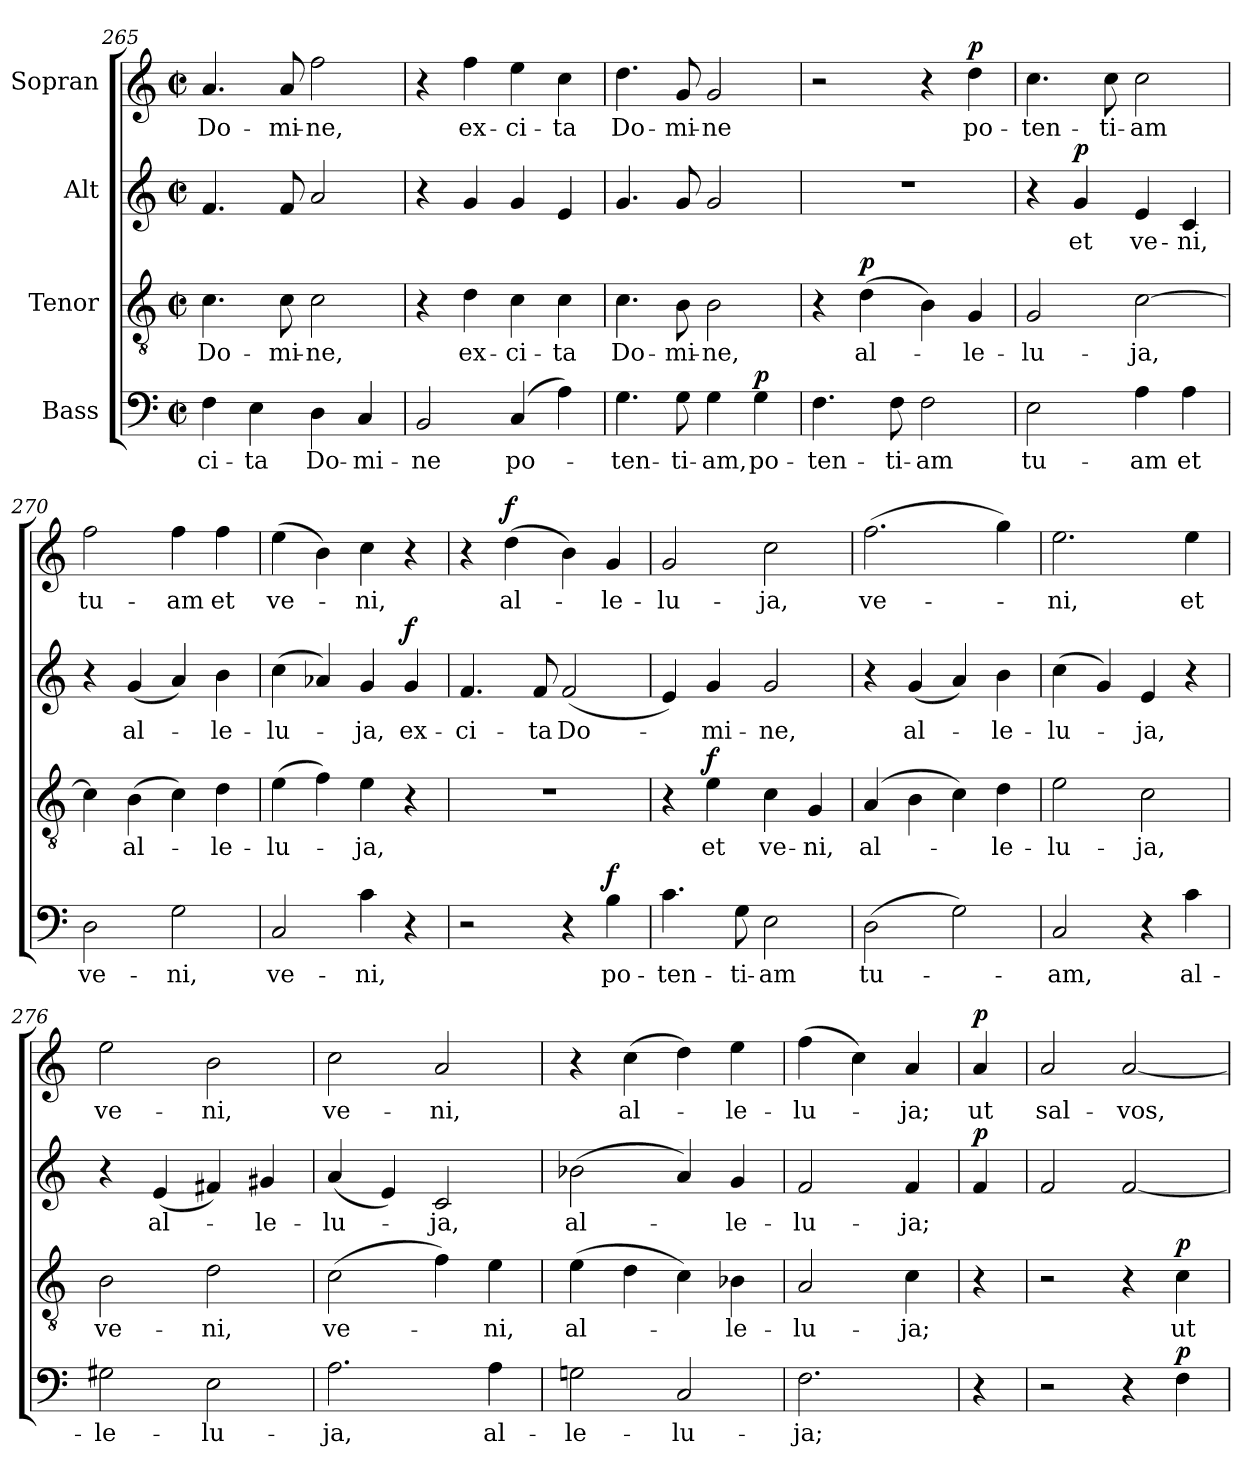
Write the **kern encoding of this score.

**kern	**text	**dynam	**kern	**text	**dynam	**kern	**text	**dynam	**kern	**text	**dynam
*part4	*part4	*part4	*part3	*part3	*part3	*part2	*part2	*part2	*part1	*part1	*part1
*staff4	*staff4	*staff4	*staff3	*staff3	*staff3	*staff2	*staff2	*staff2	*staff1	*staff1	*staff1
*I"Bass	*	*	*I"Tenor	*	*	*I"Alt	*	*	*I"Sopran	*	*
*clefF4	*	*	*clefGv2	*	*	*clefG2	*	*	*clefG2	*	*
*k[]	*	*	*k[]	*	*	*k[]	*	*	*k[]	*	*
*C:	*	*	*C:	*	*	*C:	*	*	*C:	*	*
*M2/2	*	*	*M2/2	*	*	*M2/2	*	*	*M2/2	*	*
*met(c|)	*	*	*met(c|)	*	*	*met(c|)	*	*	*met(c|)	*	*
=265	=265	=265	=265	=265	=265	=265	=265	=265	=265	=265	=265
4F\	-ci-	.	4.c\	Do-	.	4.f/	.	.	4.a/	Do-	.
4E\	-ta	.	.	.	.	.	.	.	.	.	.
.	.	.	8c\	-mi-	.	8f/	.	.	8a/	-mi-	.
4D\	Do-	.	2c\	-ne,	.	2a/	.	.	2ff\	-ne,	.
4C/	-mi-	.	.	.	.	.	.	.	.	.	.
=266	=266	=266	=266	=266	=266	=266	=266	=266	=266	=266	=266
2BB/	-ne	.	4r	.	.	4r	.	.	4r	.	.
.	.	.	4d\	ex-	.	4g/	.	.	4ff\	ex-	.
(4C/	po-	.	4c\	-ci-	.	4g/	.	.	4ee\	-ci-	.
4A\)	.	.	4c\	-ta	.	4e/	.	.	4cc\	-ta	.
=267	=267	=267	=267	=267	=267	=267	=267	=267	=267	=267	=267
4.G\	-ten-	.	4.c\	Do-	.	4.g/	.	.	4.dd\	Do-	.
8G\	-ti-	.	8B\	-mi-	.	8g/	.	.	8g/	-mi-	.
4G\	-am,	.	2B\	-ne,	.	2g/	.	.	2g/	-ne	.
!	!	!LO:DY:a	!	!	!	!	!	!	!	!	!
4G\	po-	p	.	.	.	.	.	.	.	.	.
=268	=268	=268	=268	=268	=268	=268	=268	=268	=268	=268	=268
4.F\	-ten-	.	4r	.	.	1r	.	.	2r	.	.
!	!	!	!	!	!LO:DY:a	!	!	!	!	!	!
.	.	.	(4d\	al-	p	.	.	.	.	.	.
8F\	-ti-	.	.	.	.	.	.	.	.	.	.
2F\	-am	.	4B\)	.	.	.	.	.	4r	.	.
!	!	!	!	!	!	!	!	!	!	!	!LO:DY:a
.	.	.	4G/	-le-	.	.	.	.	4dd\	po-	p
=269	=269	=269	=269	=269	=269	=269	=269	=269	=269	=269	=269
2E\	tu-	.	2G/	-lu-	.	4r	.	.	4.cc\	-ten-	.
!	!	!	!	!	!	!	!	!LO:DY:a	!	!	!
.	.	.	.	.	.	4g/	et	p	.	.	.
.	.	.	.	.	.	.	.	.	8cc\	-ti-	.
4A\	-am	.	[2c\	-ja,	.	4e/	ve-	.	2cc\	-am	.
4A\	et	.	.	.	.	4c/	-ni,	.	.	.	.
=270	=270	=270	=270	=270	=270	=270	=270	=270	=270	=270	=270
2D\	ve-	.	4c\]	.	.	4r	.	.	2ff\	tu-	.
.	.	.	(4B\	al-	.	(4g/	al-	.	.	.	.
2G\	-ni,	.	4c\)	.	.	4a/)	.	.	4ff\	-am	.
.	.	.	4d\	-le-	.	4b\	-le-	.	4ff\	et	.
!!LO:LB:g=z
=271	=271	=271	=271	=271	=271	=271	=271	=271	=271	=271	=271
2C/	ve-	.	(4e\	-lu-	.	(4cc\	-lu-	.	(4ee\	ve-	.
.	.	.	4f\)	.	.	4a-X/)	.	.	4b\)	.	.
4c\	-ni,	.	4e\	-ja,	.	4g/	-ja,	.	4cc\	-ni,	.
!	!	!	!	!	!	!	!	!LO:DY:a	!	!	!
4r	.	.	4r	.	.	4g/	ex-	f	4r	.	.
=272	=272	=272	=272	=272	=272	=272	=272	=272	=272	=272	=272
2r	.	.	1r	.	.	4.f/	-ci-	.	4r	.	.
!	!	!	!	!	!	!	!	!	!	!	!LO:DY:a
.	.	.	.	.	.	.	.	.	(4dd\	al-	f
.	.	.	.	.	.	8f/	-ta	.	.	.	.
4r	.	.	.	.	.	(>2f/	Do-	.	4b\)	.	.
!	!	!LO:DY:a	!	!	!	!	!	!	!	!	!
4B\	po-	f	.	.	.	.	.	.	4g/	-le-	.
=273	=273	=273	=273	=273	=273	=273	=273	=273	=273	=273	=273
4.c\	-ten-	.	4r	.	.	4e/)	.	.	2g/	-lu-	.
!	!	!	!	!	!LO:DY:a	!	!	!	!	!	!
.	.	.	4e\	et	f	4g/	-mi-	.	.	.	.
8G\	-ti-	.	.	.	.	.	.	.	.	.	.
2E\	-am	.	4c\	ve-	.	2g/	-ne,	.	2cc\	-ja,	.
.	.	.	4G/	-ni,	.	.	.	.	.	.	.
=274	=274	=274	=274	=274	=274	=274	=274	=274	=274	=274	=274
(2D\	tu-	.	(4A/	al-	.	4r	.	.	(2.ff\	ve-	.
.	.	.	4B\	.	.	(4g/	al-	.	.	.	.
2G\)	.	.	4c\)	.	.	4a/)	.	.	.	.	.
.	.	.	4d\	-le-	.	4b\	-le-	.	4gg\)	.	.
=275	=275	=275	=275	=275	=275	=275	=275	=275	=275	=275	=275
2C/	-am,	.	2e\	-lu-	.	(4cc\	-lu-	.	2.ee\	-ni,	.
.	.	.	.	.	.	4g/)	.	.	.	.	.
4r	.	.	2c\	-ja,	.	4e/	-ja,	.	.	.	.
4c\	al-	.	.	.	.	4r	.	.	4ee\	et	.
=276	=276	=276	=276	=276	=276	=276	=276	=276	=276	=276	=276
2G#X\	-le-	.	2B\	ve-	.	4r	.	.	2ee\	ve-	.
.	.	.	.	.	.	(>4e/	al-	.	.	.	.
2E\	-lu-	.	2d\	-ni,	.	4f#X/)	.	.	2b\	-ni,	.
.	.	.	.	.	.	4g#X/	-le-	.	.	.	.
=277	=277	=277	=277	=277	=277	=277	=277	=277	=277	=277	=277
2.A\	-ja,	.	(2c\	ve-	.	(4a/	-lu-	.	2cc\	ve-	.
.	.	.	.	.	.	4e/)	.	.	.	.	.
.	.	.	4f\)	.	.	2c/	-ja,	.	2a/	-ni,	.
4A\	al-	.	4e\	-ni,	.	.	.	.	.	.	.
=278	=278	=278	=278	=278	=278	=278	=278	=278	=278	=278	=278
2Gn\	-le-	.	(4e\	al-	.	(2b-X\	al-	.	4r	.	.
.	.	.	4d\	.	.	.	.	.	(4cc\	al-	.
2C/	-lu-	.	4c\)	.	.	4a/)	.	.	4dd\)	.	.
.	.	.	4B-X\	-le-	.	4g/	-le-	.	4ee\	-le-	.
=279	=279	=279	=279	=279	=279	=279	=279	=279	=279	=279	=279
2.F\	-ja;	.	2A/	-lu-	.	2f/	-lu-	.	(4ff\	-lu-	.
.	.	.	.	.	.	.	.	.	4cc\)	.	.
.	.	.	4c\	-ja;	.	4f/	-ja;	.	4a/	-ja;	.
!!LO:LB:g=z
=279X8	=279X8	=279X8	=279X8	=279X8	=279X8	=279X8	=279X8	=279X8	=279X8	=279X8	=279X8
!	!	!	!	!	!	!	!	!LO:DY:a	!	!	!LO:DY:a
4r	.	.	4r	.	.	4f/	.	p	4a/	ut	p
=280	=280	=280	=280	=280	=280	=280	=280	=280	=280	=280	=280
2r	.	.	2r	.	.	2f/	.	.	2a/	sal-	.
4r	.	.	4r	.	.	[2f/	.	.	[2a/	-vos,	.
!	!	!LO:DY:a	!	!	!LO:DY:a	!	!	!	!	!	!
4F\	.	p	4c\	ut	p	.	.	.	.	.	.
=	=	=	=	=	=	=	=	=	=	=	=
*-	*-	*-	*-	*-	*-	*-	*-	*-	*-	*-	*-
